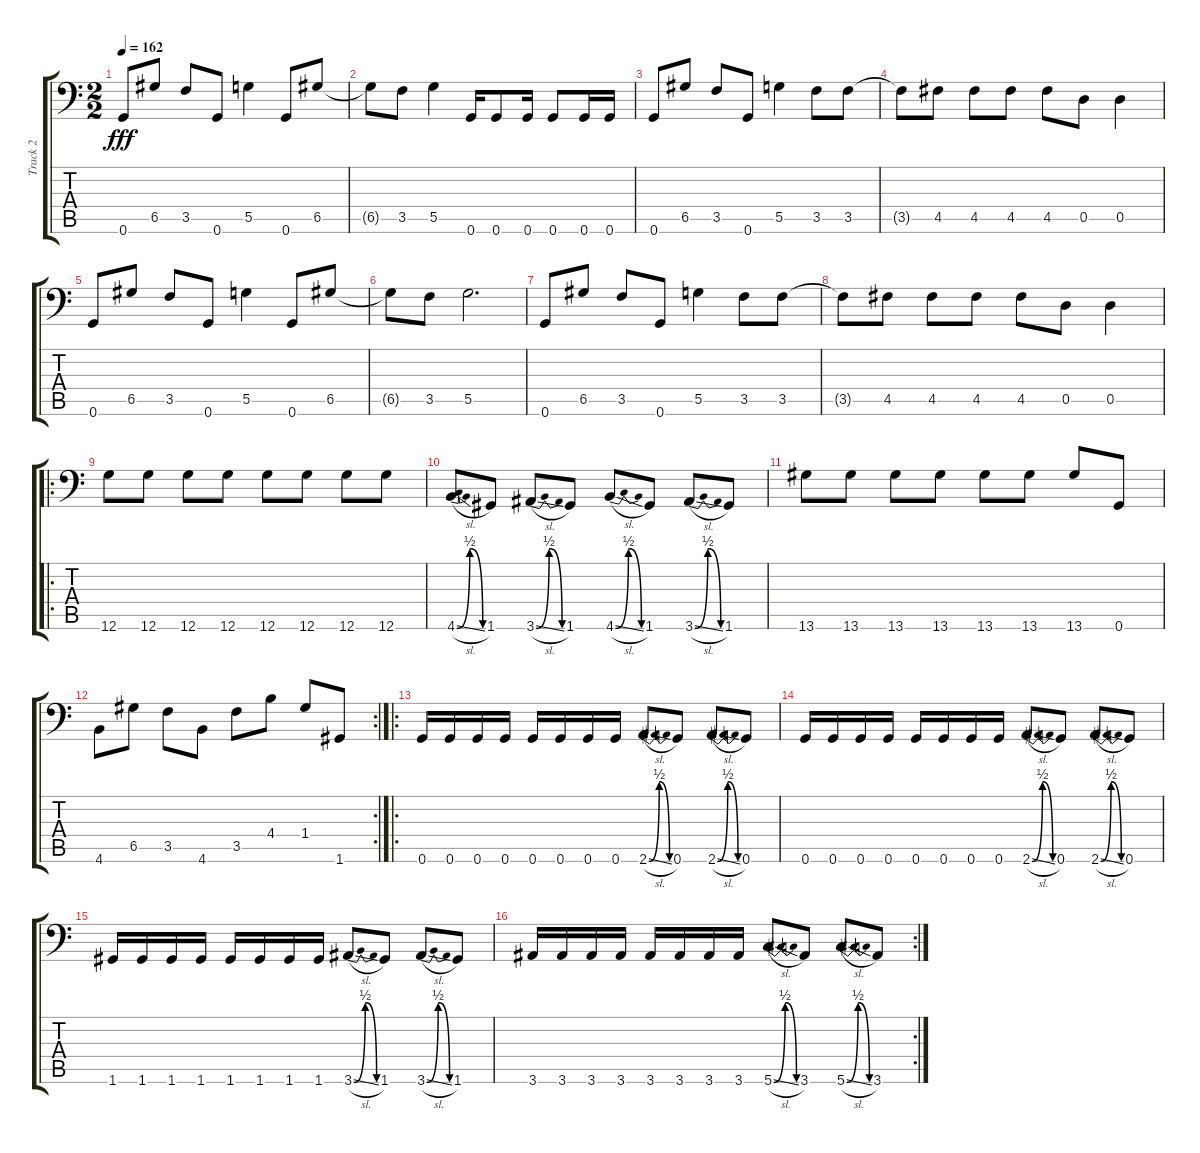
\track ("Track 2" "Track 2") {instrument distortionguitar}
\staff {score tabs}
\tuning (A3 E3 C3 G2 D2 G1) {hide}
\ts (2 2)
\tempo 162
\clef f4
\ks c
0.6.8{dy fff} 6.5.8 3.5.8 0.6.8 5.5.4 0.6.8 6.5.8 |
6.5{t}.8 3.5.8 5.5.4 0.6.16 0.6.8 0.6.16 0.6.8 0.6.16 0.6.16 |
0.6.8 6.5.8 3.5.8 0.6.8 5.5.4 3.5.8 3.5.8 |
3.5{t}.8 4.5.8 4.5.8 4.5.8 4.5.8 0.5.8 0.5.4 |
0.6.8 6.5.8 3.5.8 0.6.8 5.5.4 0.6.8 6.5.8 |
6.5{t}.8 3.5.8 5.5.2{d} |
0.6.8 6.5.8 3.5.8 0.6.8 5.5.4 3.5.8 3.5.8 |
3.5{t}.8 4.5.8 4.5.8 4.5.8 4.5.8 0.5.8 0.5.4 |
\ro
12.6.8 12.6.8 12.6.8 12.6.8 12.6.8 12.6.8 12.6.8 12.6.8 |
4.6{be (bendrelease 0 0 15 2 45 2 60 0) sl}.8 1.6.8 3.6{be (bendrelease 0 0 15 2 45 2 60 0) sl}.8 1.6.8 4.6{be (bendrelease 0 0 15 2 45 2 60 0) sl}.8 1.6.8 3.6{be (bendrelease 0 0 15 2 45 2 60 0) sl}.8 1.6.8 |
13.6.8 13.6.8 13.6.8 13.6.8 13.6.8 13.6.8 13.6.8 0.6.8 |
\rc 2
4.6.8 6.5.8 3.5.8 4.6.8 3.5.8 4.4.8 1.4.8 1.6.8 |
\ro
0.6.16 0.6.16 0.6.16 0.6.16 0.6.16 0.6.16 0.6.16 0.6.16 2.6{be (bendrelease 0 0 15 2 45 2 60 0) sl}.8 0.6.8 2.6{be (bendrelease 0 0 15 2 45 2 60 0) sl}.8 0.6.8 |
0.6.16 0.6.16 0.6.16 0.6.16 0.6.16 0.6.16 0.6.16 0.6.16 2.6{be (bendrelease 0 0 15 2 45 2 60 0) sl}.8 0.6.8 2.6{be (bendrelease 0 0 15 2 45 2 60 0) sl}.8 0.6.8 |
1.6.16 1.6.16 1.6.16 1.6.16 1.6.16 1.6.16 1.6.16 1.6.16 3.6{be (bendrelease 0 0 15 2 45 2 60 0) sl}.8 1.6.8 3.6{be (bendrelease 0 0 15 2 45 2 60 0) sl}.8 1.6.8 |
\rc 2
3.6.16 3.6.16 3.6.16 3.6.16 3.6.16 3.6.16 3.6.16 3.6.16 5.6{be (bendrelease 0 0 15 2 45 2 60 0) sl}.8 3.6.8 5.6{be (bendrelease 0 0 15 2 45 2 60 0) sl}.8 3.6.8
